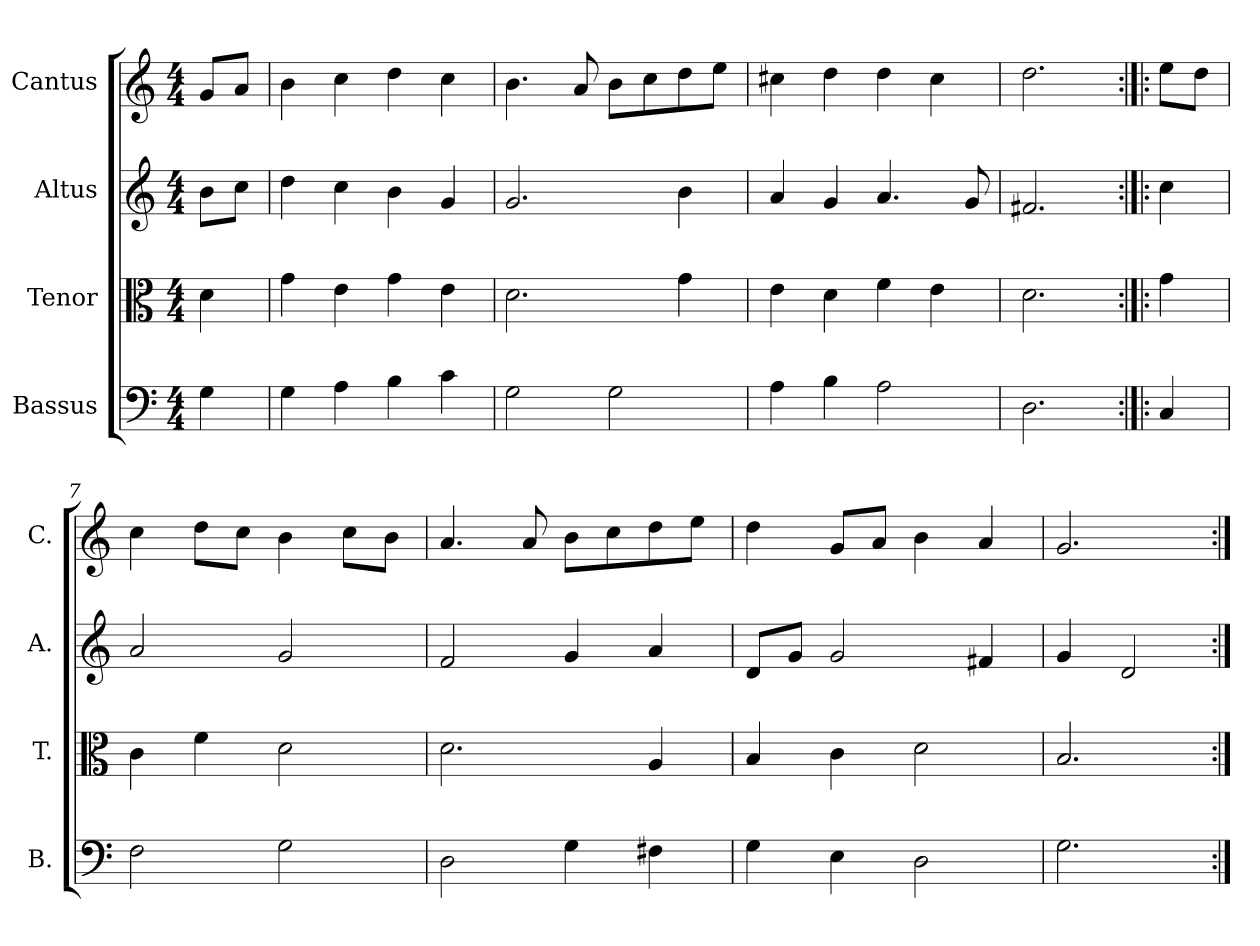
**kern	**kern	**kern	**kern
*part4	*part3	*part2	*part1
*staff4	*staff3	*staff2	*staff1
*I"Bassus	*I"Tenor	*I"Altus	*I"Cantus
*I'B.	*I'T.	*I'A.	*I'C.
*clefF4	*clefC3	*clefG2	*clefG2
*k[]	*k[]	*k[]	*k[]
*C:	*C:	*C:	*C:
*M4/4	*M4/4	*M4/4	*M4/4
=1	=1	=1	=1
4G\	4d\	8b\L	8g/L
.	.	8cc\J	8a/J
=2	=2	=2	=2
4G\	4g\	4dd\	4b\
4A\	4e\	4cc\	4cc\
4B\	4g\	4b\	4dd\
4c\	4e\	4g/	4cc\
=3	=3	=3	=3
2G\	2.d\	2.g/	4.b\
.	.	.	8a/
2G\	.	.	8b\L
.	.	.	8cc\
.	4g\	4b\	8dd\
.	.	.	8ee\J
=4	=4	=4	=4
4A\	4e\	4a/	4cc#X\
4B\	4d\	4g/	4dd\
2A\	4f\	4.a/	4dd\
.	4e\	.	4cc#\
.	.	8g/	.
=5	=5	=5	=5
2.D\	2.d\	2.f#X/	2.dd\
=6:|!|:	=6:|!|:	=6:|!|:	=6:|!|:
4C/	4g\	4cc\	8ee\L
.	.	.	8dd\J
=7	=7	=7	=7
2F\	4c\	2a/	4cc\
.	4f\	.	8dd\L
.	.	.	8cc\J
2G\	2d\	2g/	4b\
.	.	.	8cc\L
.	.	.	8b\J
=8	=8	=8	=8
2D\	2.d\	2f/	4.a/
.	.	.	8a/
4G\	.	4g/	8b\L
.	.	.	8cc\
4F#X\	4A/	4a/	8dd\
.	.	.	8ee\J
=9	=9	=9	=9
4G\	4B/	8d/L	4dd\
.	.	8g/J	.
4E\	4c\	2g/	8g/L
.	.	.	8a/J
2D\	2d\	.	4b\
.	.	4f#X/	4a/
=10	=10	=10	=10
2.G\	2.B/	4g/	2.g/
.	.	2d/	.
=:|!	=:|!	=:|!	=:|!
*-	*-	*-	*-
